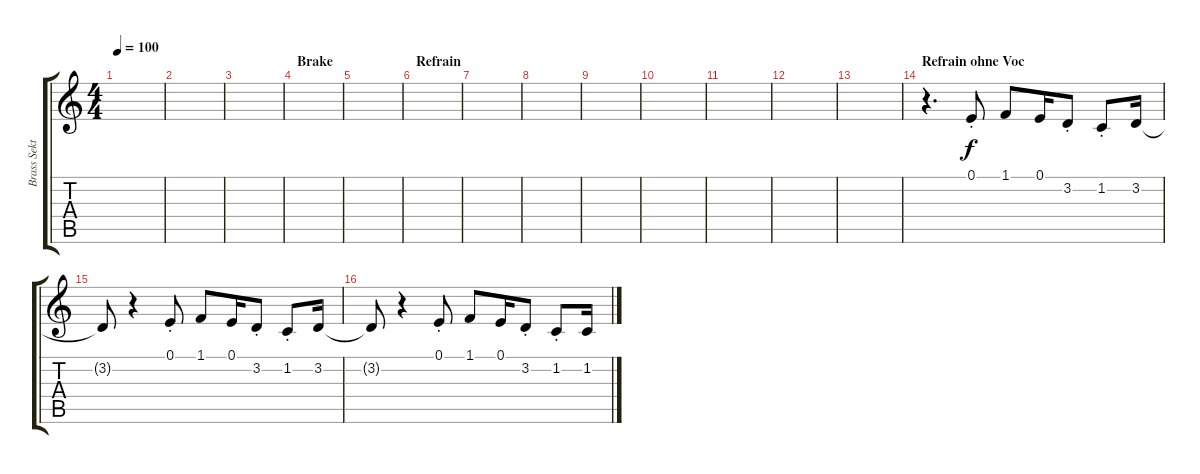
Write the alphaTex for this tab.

\track ("Brass Sektion 1" "Brass Sekt") {instrument trumpet}
\staff {score tabs}
\tuning (E4 B3 G3 D3 A2 E2) {hide}
\ts (4 4)
\tempo 100
\clef g2
\ks c
|
|
|
\section ("" "Brake")
|
|
\section ("" "Refrain")
|
|
|
|
|
|
|
|
\section ("" "Refrain ohne Voc")
r.4{d volume 14} 0.1{st}.8{dy f} 1.1.8 0.1.16 3.2{st}.8 1.2{st}.8 3.2.16 |
3.2{t}.8 r.4 0.1{st}.8 1.1.8 0.1.16 3.2{st}.8 1.2{st}.8 3.2.16 |
3.2{t}.8 r.4 0.1{st}.8 1.1.8 0.1.16 3.2{st}.8 1.2{st}.8 1.2.16
